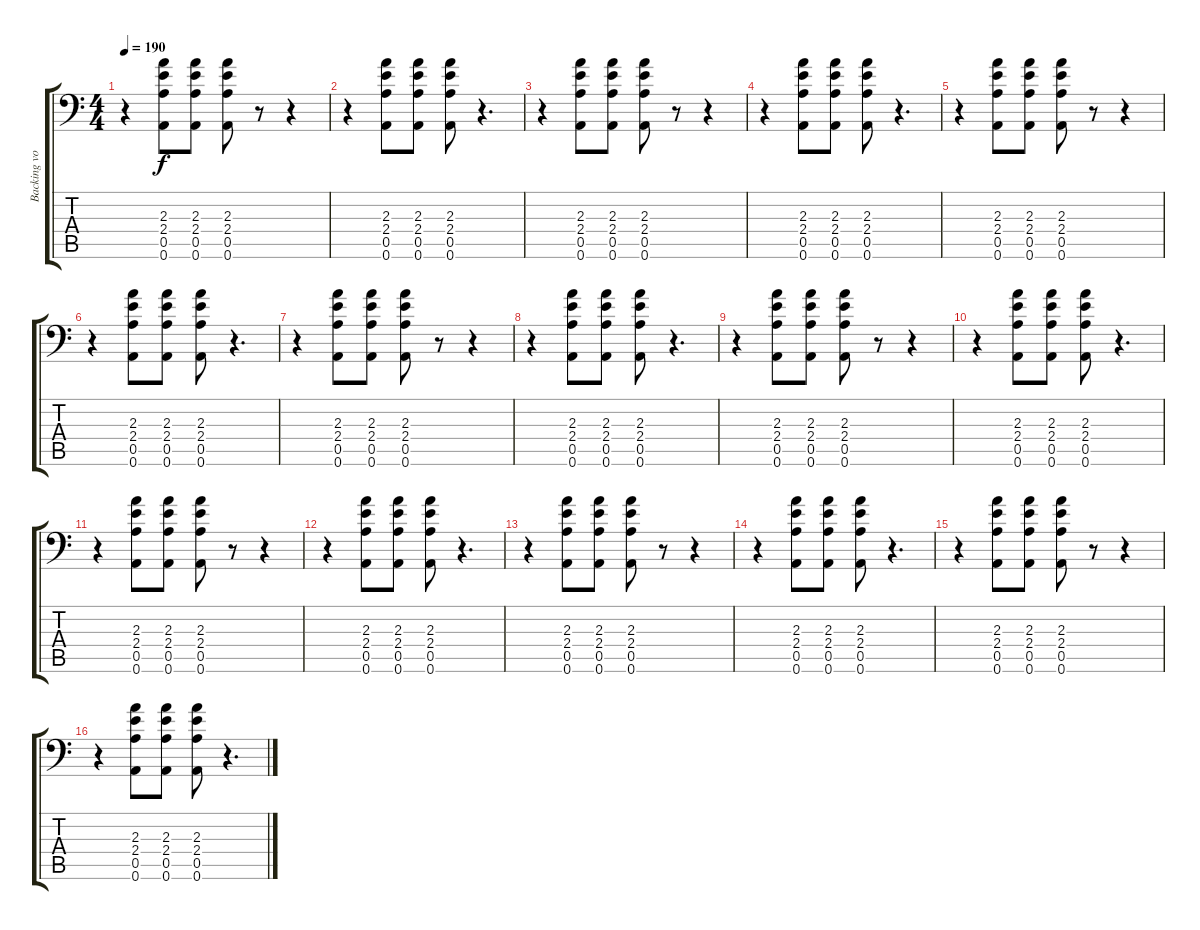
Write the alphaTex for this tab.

\track ("Backing vocals" "Backing vo") {instrument overdrivenguitar}
\staff {score tabs}
\tuning (E4 B3 G3 D3 A2 A1) {hide}
\ts (4 4)
\tempo 190
\clef f4
\ks c
r.4{dy f} (2.3 2.4 0.5 0.6).8 (2.3 2.4 0.5 0.6).8 (2.3 2.4 0.5 0.6).8 r.8 r.4 |
r.4 (2.3 2.4 0.5 0.6).8 (2.3 2.4 0.5 0.6).8 (2.3 2.4 0.5 0.6).8 r.4{d} |
r.4 (2.3 2.4 0.5 0.6).8 (2.3 2.4 0.5 0.6).8 (2.3 2.4 0.5 0.6).8 r.8 r.4 |
r.4 (2.3 2.4 0.5 0.6).8 (2.3 2.4 0.5 0.6).8 (2.3 2.4 0.5 0.6).8 r.4{d} |
r.4 (2.3 2.4 0.5 0.6).8 (2.3 2.4 0.5 0.6).8 (2.3 2.4 0.5 0.6).8 r.8 r.4 |
r.4 (2.3 2.4 0.5 0.6).8 (2.3 2.4 0.5 0.6).8 (2.3 2.4 0.5 0.6).8 r.4{d} |
r.4 (2.3 2.4 0.5 0.6).8 (2.3 2.4 0.5 0.6).8 (2.3 2.4 0.5 0.6).8 r.8 r.4 |
r.4 (2.3 2.4 0.5 0.6).8 (2.3 2.4 0.5 0.6).8 (2.3 2.4 0.5 0.6).8 r.4{d} |
r.4 (2.3 2.4 0.5 0.6).8 (2.3 2.4 0.5 0.6).8 (2.3 2.4 0.5 0.6).8 r.8 r.4 |
r.4 (2.3 2.4 0.5 0.6).8 (2.3 2.4 0.5 0.6).8 (2.3 2.4 0.5 0.6).8 r.4{d} |
r.4 (2.3 2.4 0.5 0.6).8 (2.3 2.4 0.5 0.6).8 (2.3 2.4 0.5 0.6).8 r.8 r.4 |
r.4 (2.3 2.4 0.5 0.6).8 (2.3 2.4 0.5 0.6).8 (2.3 2.4 0.5 0.6).8 r.4{d} |
r.4 (2.3 2.4 0.5 0.6).8 (2.3 2.4 0.5 0.6).8 (2.3 2.4 0.5 0.6).8 r.8 r.4 |
r.4 (2.3 2.4 0.5 0.6).8 (2.3 2.4 0.5 0.6).8 (2.3 2.4 0.5 0.6).8 r.4{d} |
r.4 (2.3 2.4 0.5 0.6).8 (2.3 2.4 0.5 0.6).8 (2.3 2.4 0.5 0.6).8 r.8 r.4 |
r.4 (2.3 2.4 0.5 0.6).8 (2.3 2.4 0.5 0.6).8 (2.3 2.4 0.5 0.6).8 r.4{d}
